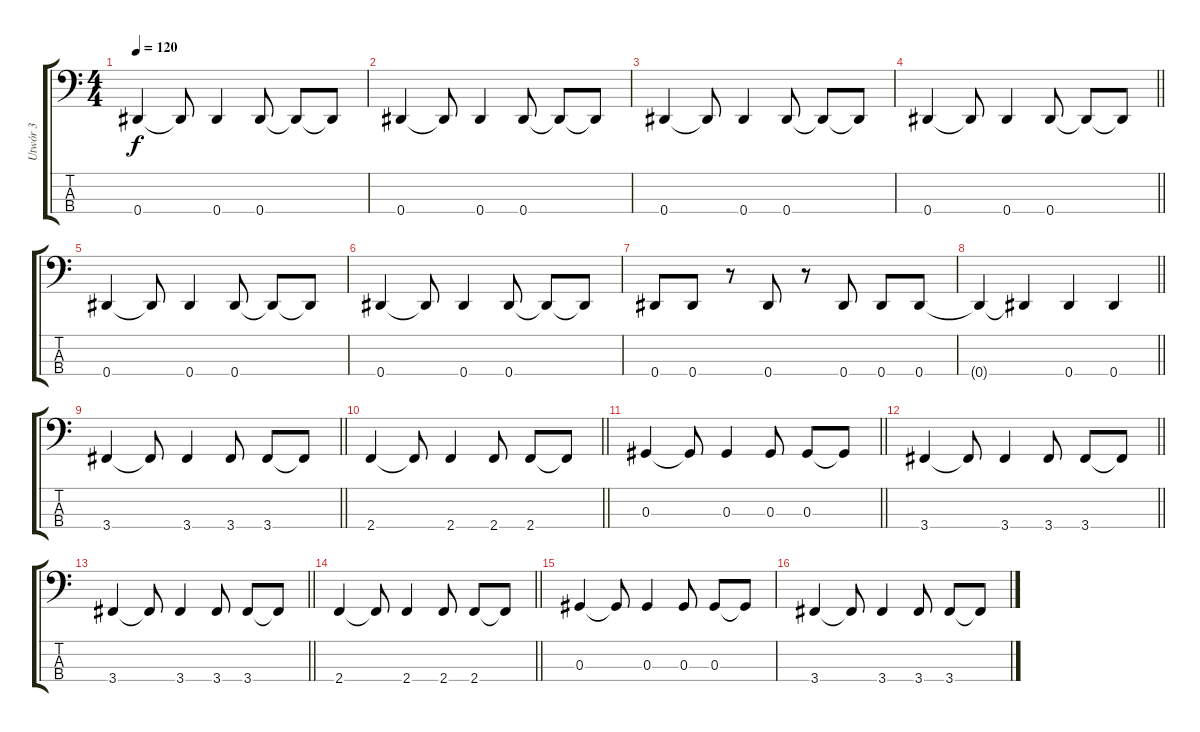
\track ("Utwór 3" "Utwór 3") {instrument electricbassfinger}
\staff {score tabs}
\tuning (Gb2 Db2 Ab1 Eb1) {hide}
\ts (4 4)
\tempo 120
\clef f4
\ks c
0.4.4{dy f} 0.4{t}.8 0.4.4 0.4.8 0.4{t}.8 0.4{t}.8 |
0.4.4 0.4{t}.8 0.4.4 0.4.8 0.4{t}.8 0.4{t}.8 |
0.4.4 0.4{t}.8 0.4.4 0.4.8 0.4{t}.8 0.4{t}.8 |
\barLineRight lightlight
0.4.4 0.4{t}.8 0.4.4 0.4.8 0.4{t}.8 0.4{t}.8 |
0.4.4 0.4{t}.8 0.4.4 0.4.8 0.4{t}.8 0.4{t}.8 |
0.4.4 0.4{t}.8 0.4.4 0.4.8 0.4{t}.8 0.4{t}.8 |
0.4.8 0.4.8 r.8 0.4.8 r.8 0.4.8 0.4.8 0.4.8 |
\barLineRight lightlight
0.4{t}.4 0.4{t}.4 0.4.4 0.4.4 |
\barLineRight lightlight
3.4.4 3.4{t}.8 3.4.4 3.4.8 3.4.8 3.4{t}.8 |
\barLineRight lightlight
2.4.4 2.4{t}.8 2.4.4 2.4.8 2.4.8 2.4{t}.8 |
\barLineRight lightlight
0.3.4 0.3{t}.8 0.3.4 0.3.8 0.3.8 0.3{t}.8 |
\barLineRight lightlight
3.4.4 3.4{t}.8 3.4.4 3.4.8 3.4.8 3.4{t}.8 |
\barLineRight lightlight
3.4.4 3.4{t}.8 3.4.4 3.4.8 3.4.8 3.4{t}.8 |
\barLineRight lightlight
2.4.4 2.4{t}.8 2.4.4 2.4.8 2.4.8 2.4{t}.8 |
0.3.4 0.3{t}.8 0.3.4 0.3.8 0.3.8 0.3{t}.8 |
3.4.4 3.4{t}.8 3.4.4 3.4.8 3.4.8 3.4{t}.8
